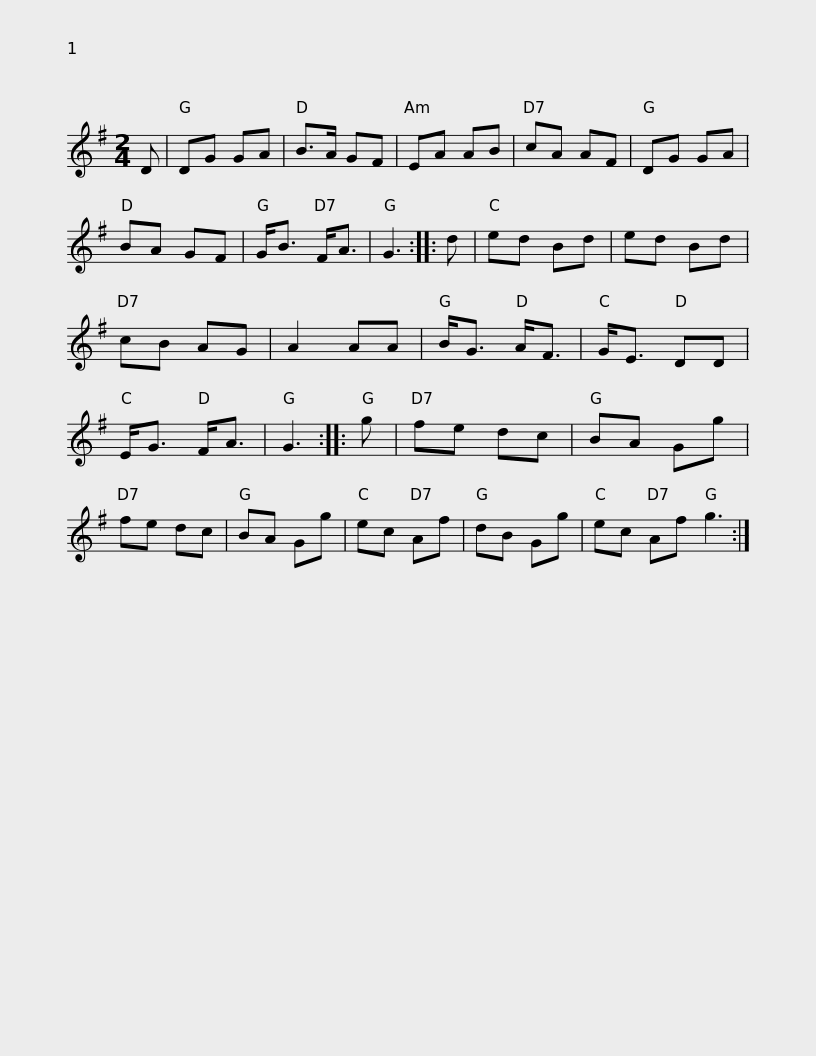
X:1
L:1/8
M:2/4
I:linebreak $
K:G
V:1 treble
V:1
 D | DG GA | B>A GF | EA AB | cA AF | %5
 DG GA | BA GF | G<B F<A | G3 :: d | %10
 ed Bd |$ ed Bd | cB AG | A2 AA | B<G A<F | %15
 G<E DD | E<G F<A | G3 :: g | fe dc | %20
 BA Gg | fe dc |$ BA Gg | ec Af | dB Gg | %25
 ec Af g3 :| %26
